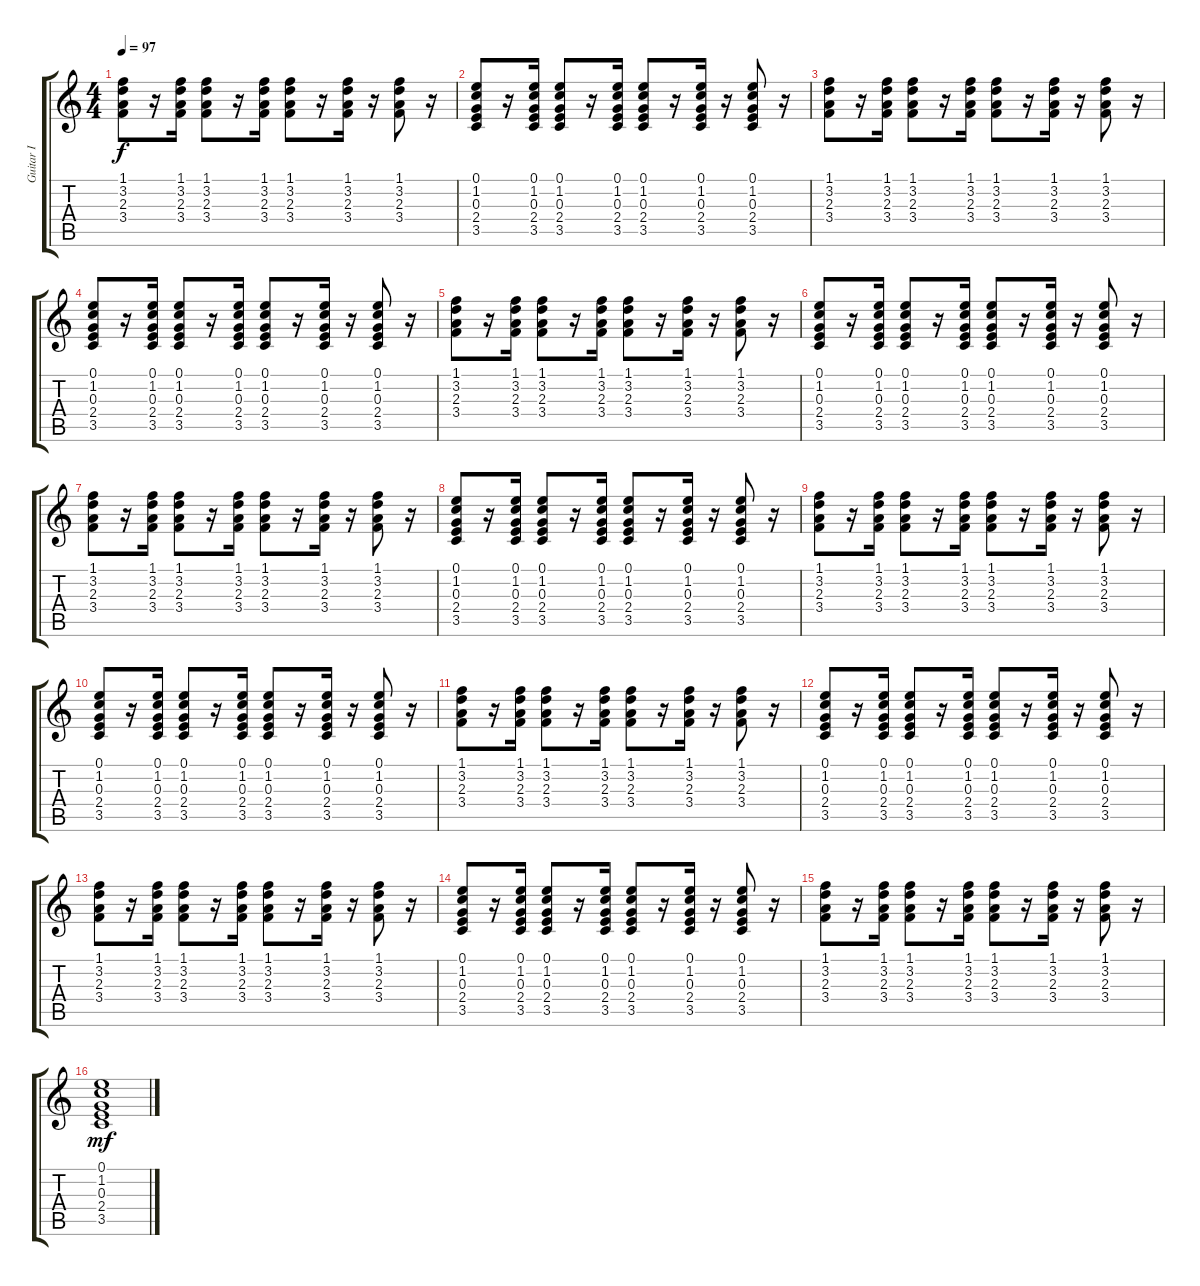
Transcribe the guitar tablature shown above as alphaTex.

\track ("Guitar I" "Guitar I") {instrument acousticguitarnylon}
\staff {score tabs}
\tuning (E4 B3 G3 D3 A2 E2) {hide}
\ts (4 4)
\tempo 97
\clef g2
\ks c
(1.1 3.2 2.3 3.4).8{dy f} r.16 (1.1 3.2 2.3 3.4).16 (1.1 3.2 2.3 3.4).8 r.16 (1.1 3.2 2.3 3.4).16 (1.1 3.2 2.3 3.4).8 r.16 (1.1 3.2 2.3 3.4).16 r.16 (1.1 3.2 2.3 3.4).8 r.16 |
(0.1 1.2 0.3 2.4 3.5).8 r.16 (0.1 1.2 0.3 2.4 3.5).16 (0.1 1.2 0.3 2.4 3.5).8 r.16 (0.1 1.2 0.3 2.4 3.5).16 (0.1 1.2 0.3 2.4 3.5).8 r.16 (0.1 1.2 0.3 2.4 3.5).16 r.16 (0.1 1.2 0.3 2.4 3.5).8 r.16 |
(1.1 3.2 2.3 3.4).8 r.16 (1.1 3.2 2.3 3.4).16 (1.1 3.2 2.3 3.4).8 r.16 (1.1 3.2 2.3 3.4).16 (1.1 3.2 2.3 3.4).8 r.16 (1.1 3.2 2.3 3.4).16 r.16 (1.1 3.2 2.3 3.4).8 r.16 |
(0.1 1.2 0.3 2.4 3.5).8 r.16 (0.1 1.2 0.3 2.4 3.5).16 (0.1 1.2 0.3 2.4 3.5).8 r.16 (0.1 1.2 0.3 2.4 3.5).16 (0.1 1.2 0.3 2.4 3.5).8 r.16 (0.1 1.2 0.3 2.4 3.5).16 r.16 (0.1 1.2 0.3 2.4 3.5).8 r.16 |
(1.1 3.2 2.3 3.4).8 r.16 (1.1 3.2 2.3 3.4).16 (1.1 3.2 2.3 3.4).8 r.16 (1.1 3.2 2.3 3.4).16 (1.1 3.2 2.3 3.4).8 r.16 (1.1 3.2 2.3 3.4).16 r.16 (1.1 3.2 2.3 3.4).8 r.16 |
(0.1 1.2 0.3 2.4 3.5).8 r.16 (0.1 1.2 0.3 2.4 3.5).16 (0.1 1.2 0.3 2.4 3.5).8 r.16 (0.1 1.2 0.3 2.4 3.5).16 (0.1 1.2 0.3 2.4 3.5).8 r.16 (0.1 1.2 0.3 2.4 3.5).16 r.16 (0.1 1.2 0.3 2.4 3.5).8 r.16 |
(1.1 3.2 2.3 3.4).8 r.16 (1.1 3.2 2.3 3.4).16 (1.1 3.2 2.3 3.4).8 r.16 (1.1 3.2 2.3 3.4).16 (1.1 3.2 2.3 3.4).8 r.16 (1.1 3.2 2.3 3.4).16 r.16 (1.1 3.2 2.3 3.4).8 r.16 |
(0.1 1.2 0.3 2.4 3.5).8 r.16 (0.1 1.2 0.3 2.4 3.5).16 (0.1 1.2 0.3 2.4 3.5).8 r.16 (0.1 1.2 0.3 2.4 3.5).16 (0.1 1.2 0.3 2.4 3.5).8 r.16 (0.1 1.2 0.3 2.4 3.5).16 r.16 (0.1 1.2 0.3 2.4 3.5).8 r.16 |
(1.1 3.2 2.3 3.4).8 r.16 (1.1 3.2 2.3 3.4).16 (1.1 3.2 2.3 3.4).8 r.16 (1.1 3.2 2.3 3.4).16 (1.1 3.2 2.3 3.4).8 r.16 (1.1 3.2 2.3 3.4).16 r.16 (1.1 3.2 2.3 3.4).8 r.16 |
(0.1 1.2 0.3 2.4 3.5).8 r.16 (0.1 1.2 0.3 2.4 3.5).16 (0.1 1.2 0.3 2.4 3.5).8 r.16 (0.1 1.2 0.3 2.4 3.5).16 (0.1 1.2 0.3 2.4 3.5).8 r.16 (0.1 1.2 0.3 2.4 3.5).16 r.16 (0.1 1.2 0.3 2.4 3.5).8 r.16 |
(1.1 3.2 2.3 3.4).8 r.16 (1.1 3.2 2.3 3.4).16 (1.1 3.2 2.3 3.4).8 r.16 (1.1 3.2 2.3 3.4).16 (1.1 3.2 2.3 3.4).8 r.16 (1.1 3.2 2.3 3.4).16 r.16 (1.1 3.2 2.3 3.4).8 r.16 |
(0.1 1.2 0.3 2.4 3.5).8 r.16 (0.1 1.2 0.3 2.4 3.5).16 (0.1 1.2 0.3 2.4 3.5).8 r.16 (0.1 1.2 0.3 2.4 3.5).16 (0.1 1.2 0.3 2.4 3.5).8 r.16 (0.1 1.2 0.3 2.4 3.5).16 r.16 (0.1 1.2 0.3 2.4 3.5).8 r.16 |
(1.1 3.2 2.3 3.4).8 r.16 (1.1 3.2 2.3 3.4).16 (1.1 3.2 2.3 3.4).8 r.16 (1.1 3.2 2.3 3.4).16 (1.1 3.2 2.3 3.4).8 r.16 (1.1 3.2 2.3 3.4).16 r.16 (1.1 3.2 2.3 3.4).8 r.16 |
(0.1 1.2 0.3 2.4 3.5).8 r.16 (0.1 1.2 0.3 2.4 3.5).16 (0.1 1.2 0.3 2.4 3.5).8 r.16 (0.1 1.2 0.3 2.4 3.5).16 (0.1 1.2 0.3 2.4 3.5).8 r.16 (0.1 1.2 0.3 2.4 3.5).16 r.16 (0.1 1.2 0.3 2.4 3.5).8 r.16 |
(1.1 3.2 2.3 3.4).8 r.16 (1.1 3.2 2.3 3.4).16 (1.1 3.2 2.3 3.4).8 r.16 (1.1 3.2 2.3 3.4).16 (1.1 3.2 2.3 3.4).8 r.16 (1.1 3.2 2.3 3.4).16 r.16 (1.1 3.2 2.3 3.4).8 r.16 |
(0.1 1.2 0.3 2.4 3.5).1{dy mf}
